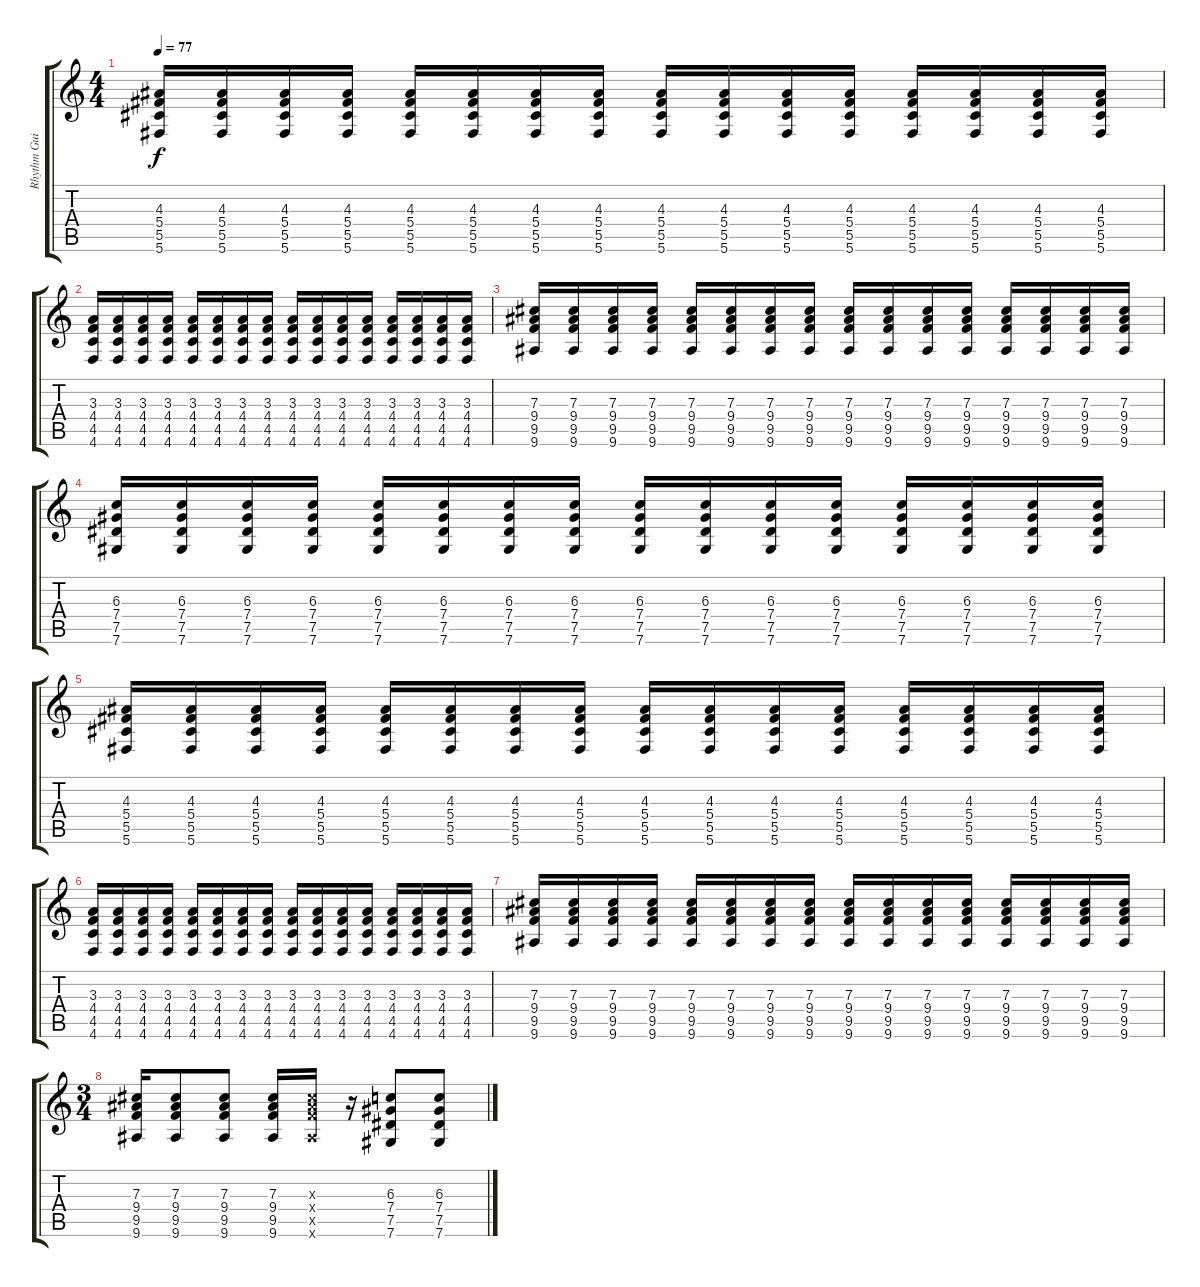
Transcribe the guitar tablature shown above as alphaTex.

\track ("Rhythm Guitar" "Rhythm Gui") {instrument overdrivenguitar}
\staff {score tabs}
\tuning (Eb4 Bb3 Gb3 Db3 Ab2 Db2) {hide}
\ts (4 4)
\tempo 77
\clef g2
\ks c
(4.3 5.4 5.5 5.6).16{dy f} (4.3 5.4 5.5 5.6).16 (4.3 5.4 5.5 5.6).16 (4.3 5.4 5.5 5.6).16 (4.3 5.4 5.5 5.6).16 (4.3 5.4 5.5 5.6).16 (4.3 5.4 5.5 5.6).16 (4.3 5.4 5.5 5.6).16 (4.3 5.4 5.5 5.6).16 (4.3 5.4 5.5 5.6).16 (4.3 5.4 5.5 5.6).16 (4.3 5.4 5.5 5.6).16 (4.3 5.4 5.5 5.6).16 (4.3 5.4 5.5 5.6).16 (4.3 5.4 5.5 5.6).16 (4.3 5.4 5.5 5.6).16 |
(3.3 4.4 4.5 4.6).16 (3.3 4.4 4.5 4.6).16 (3.3 4.4 4.5 4.6).16 (3.3 4.4 4.5 4.6).16 (3.3 4.4 4.5 4.6).16 (3.3 4.4 4.5 4.6).16 (3.3 4.4 4.5 4.6).16 (3.3 4.4 4.5 4.6).16 (3.3 4.4 4.5 4.6).16 (3.3 4.4 4.5 4.6).16 (3.3 4.4 4.5 4.6).16 (3.3 4.4 4.5 4.6).16 (3.3 4.4 4.5 4.6).16 (3.3 4.4 4.5 4.6).16 (3.3 4.4 4.5 4.6).16 (3.3 4.4 4.5 4.6).16 |
(7.3 9.4 9.5 9.6).16 (7.3 9.4 9.5 9.6).16 (7.3 9.4 9.5 9.6).16 (7.3 9.4 9.5 9.6).16 (7.3 9.4 9.5 9.6).16 (7.3 9.4 9.5 9.6).16 (7.3 9.4 9.5 9.6).16 (7.3 9.4 9.5 9.6).16 (7.3 9.4 9.5 9.6).16 (7.3 9.4 9.5 9.6).16 (7.3 9.4 9.5 9.6).16 (7.3 9.4 9.5 9.6).16 (7.3 9.4 9.5 9.6).16 (7.3 9.4 9.5 9.6).16 (7.3 9.4 9.5 9.6).16 (7.3 9.4 9.5 9.6).16 |
(6.3 7.4 7.5 7.6).16 (6.3 7.4 7.5 7.6).16 (6.3 7.4 7.5 7.6).16 (6.3 7.4 7.5 7.6).16 (6.3 7.4 7.5 7.6).16 (6.3 7.4 7.5 7.6).16 (6.3 7.4 7.5 7.6).16 (6.3 7.4 7.5 7.6).16 (6.3 7.4 7.5 7.6).16 (6.3 7.4 7.5 7.6).16 (6.3 7.4 7.5 7.6).16 (6.3 7.4 7.5 7.6).16 (6.3 7.4 7.5 7.6).16 (6.3 7.4 7.5 7.6).16 (6.3 7.4 7.5 7.6).16 (6.3 7.4 7.5 7.6).16 |
(4.3 5.4 5.5 5.6).16 (4.3 5.4 5.5 5.6).16 (4.3 5.4 5.5 5.6).16 (4.3 5.4 5.5 5.6).16 (4.3 5.4 5.5 5.6).16 (4.3 5.4 5.5 5.6).16 (4.3 5.4 5.5 5.6).16 (4.3 5.4 5.5 5.6).16 (4.3 5.4 5.5 5.6).16 (4.3 5.4 5.5 5.6).16 (4.3 5.4 5.5 5.6).16 (4.3 5.4 5.5 5.6).16 (4.3 5.4 5.5 5.6).16 (4.3 5.4 5.5 5.6).16 (4.3 5.4 5.5 5.6).16 (4.3 5.4 5.5 5.6).16 |
(3.3 4.4 4.5 4.6).16 (3.3 4.4 4.5 4.6).16 (3.3 4.4 4.5 4.6).16 (3.3 4.4 4.5 4.6).16 (3.3 4.4 4.5 4.6).16 (3.3 4.4 4.5 4.6).16 (3.3 4.4 4.5 4.6).16 (3.3 4.4 4.5 4.6).16 (3.3 4.4 4.5 4.6).16 (3.3 4.4 4.5 4.6).16 (3.3 4.4 4.5 4.6).16 (3.3 4.4 4.5 4.6).16 (3.3 4.4 4.5 4.6).16 (3.3 4.4 4.5 4.6).16 (3.3 4.4 4.5 4.6).16 (3.3 4.4 4.5 4.6).16 |
(7.3 9.4 9.5 9.6).16 (7.3 9.4 9.5 9.6).16 (7.3 9.4 9.5 9.6).16 (7.3 9.4 9.5 9.6).16 (7.3 9.4 9.5 9.6).16 (7.3 9.4 9.5 9.6).16 (7.3 9.4 9.5 9.6).16 (7.3 9.4 9.5 9.6).16 (7.3 9.4 9.5 9.6).16 (7.3 9.4 9.5 9.6).16 (7.3 9.4 9.5 9.6).16 (7.3 9.4 9.5 9.6).16 (7.3 9.4 9.5 9.6).16 (7.3 9.4 9.5 9.6).16 (7.3 9.4 9.5 9.6).16 (7.3 9.4 9.5 9.6).16 |
\ts (3 4)
(7.3 9.4 9.5 9.6).16 (7.3 9.4 9.5 9.6).8 (7.3 9.4 9.5 9.6).8 (7.3 9.4 9.5 9.6).16 (7.3{x} 9.4{x} 9.5{x} 9.6{x}).16 r.16 (6.3 7.4 7.5 7.6).8 (6.3 7.4 7.5 7.6).8
